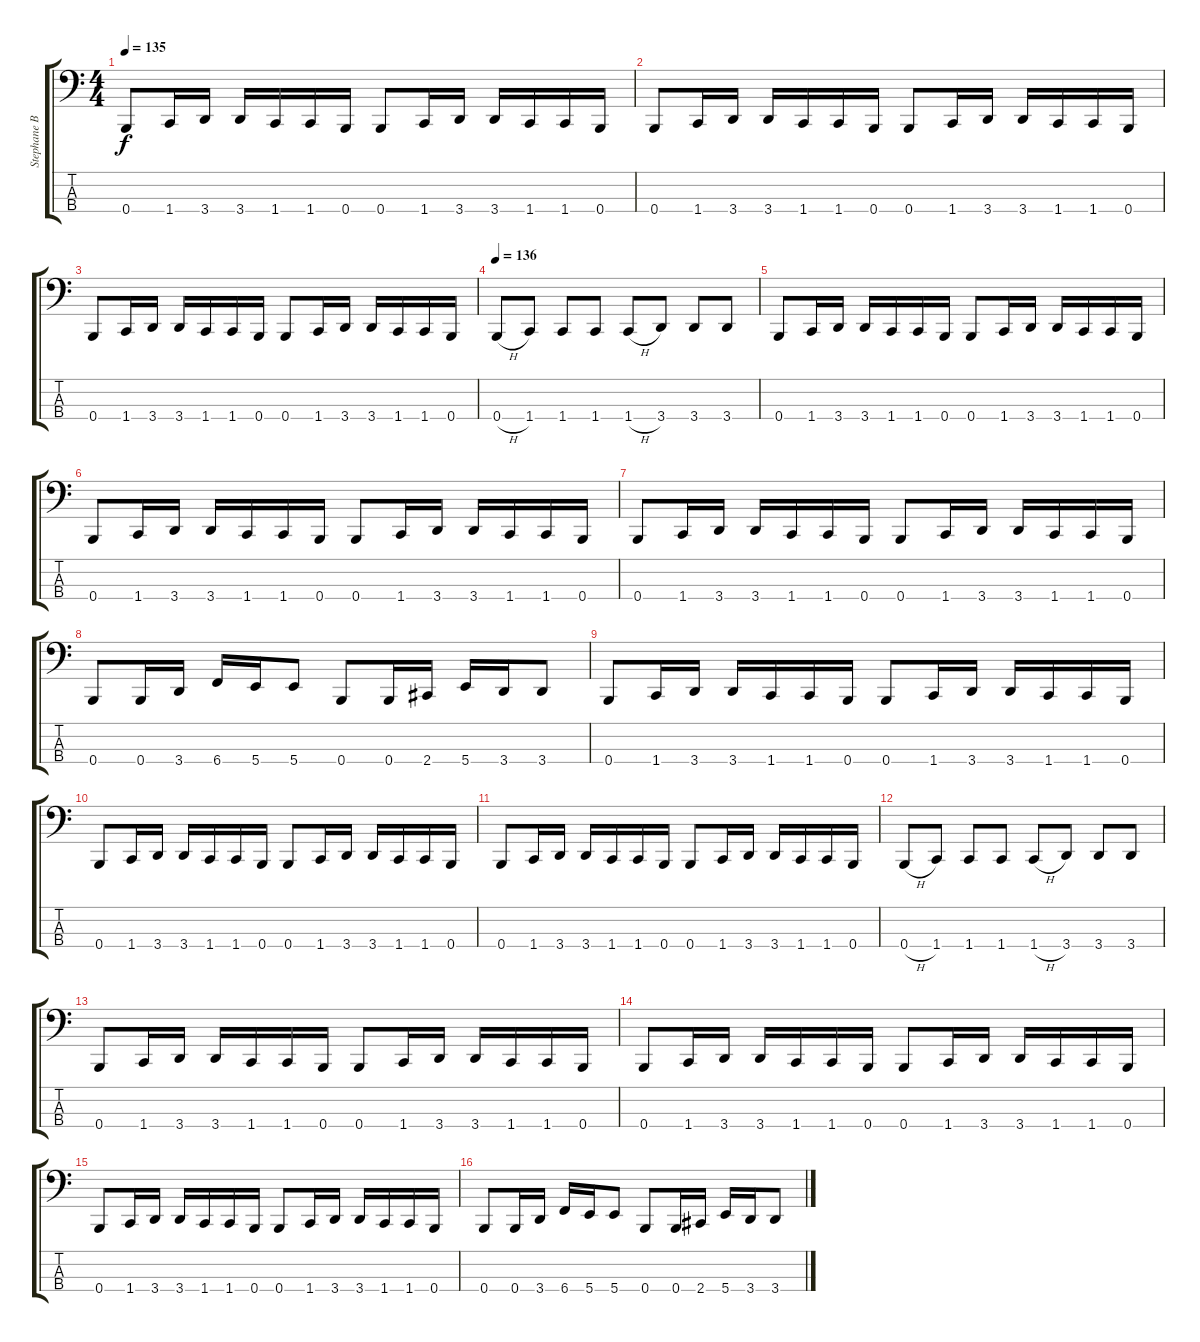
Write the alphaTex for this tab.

\track ("Stephane Barbe (Bass)" "Stephane B") {instrument electricbasspick}
\staff {score tabs}
\tuning (D2 A1 E1 B0) {hide}
\ts (4 4)
\tempo 135
\clef f4
\ks c
0.4.8{dy f} 1.4.16 3.4.16 3.4.16 1.4.16 1.4.16 0.4.16 0.4.8 1.4.16 3.4.16 3.4.16 1.4.16 1.4.16 0.4.16 |
0.4.8 1.4.16 3.4.16 3.4.16 1.4.16 1.4.16 0.4.16 0.4.8 1.4.16 3.4.16 3.4.16 1.4.16 1.4.16 0.4.16 |
0.4.8 1.4.16 3.4.16 3.4.16 1.4.16 1.4.16 0.4.16 0.4.8 1.4.16 3.4.16 3.4.16 1.4.16 1.4.16 0.4.16 |
\tempo 136
0.4{h}.8 1.4.8 1.4.8 1.4.8 1.4{h}.8 3.4.8 3.4.8 3.4.8 |
0.4.8 1.4.16 3.4.16 3.4.16 1.4.16 1.4.16 0.4.16 0.4.8 1.4.16 3.4.16 3.4.16 1.4.16 1.4.16 0.4.16 |
0.4.8 1.4.16 3.4.16 3.4.16 1.4.16 1.4.16 0.4.16 0.4.8 1.4.16 3.4.16 3.4.16 1.4.16 1.4.16 0.4.16 |
0.4.8 1.4.16 3.4.16 3.4.16 1.4.16 1.4.16 0.4.16 0.4.8 1.4.16 3.4.16 3.4.16 1.4.16 1.4.16 0.4.16 |
0.4.8 0.4.16 3.4.16 6.4.16 5.4.16 5.4.8 0.4.8 0.4.16 2.4.16 5.4.16 3.4.16 3.4.8 |
0.4.8 1.4.16 3.4.16 3.4.16 1.4.16 1.4.16 0.4.16 0.4.8 1.4.16 3.4.16 3.4.16 1.4.16 1.4.16 0.4.16 |
0.4.8 1.4.16 3.4.16 3.4.16 1.4.16 1.4.16 0.4.16 0.4.8 1.4.16 3.4.16 3.4.16 1.4.16 1.4.16 0.4.16 |
0.4.8 1.4.16 3.4.16 3.4.16 1.4.16 1.4.16 0.4.16 0.4.8 1.4.16 3.4.16 3.4.16 1.4.16 1.4.16 0.4.16 |
0.4{h}.8 1.4.8 1.4.8 1.4.8 1.4{h}.8 3.4.8 3.4.8 3.4.8 |
0.4.8 1.4.16 3.4.16 3.4.16 1.4.16 1.4.16 0.4.16 0.4.8 1.4.16 3.4.16 3.4.16 1.4.16 1.4.16 0.4.16 |
0.4.8 1.4.16 3.4.16 3.4.16 1.4.16 1.4.16 0.4.16 0.4.8 1.4.16 3.4.16 3.4.16 1.4.16 1.4.16 0.4.16 |
0.4.8 1.4.16 3.4.16 3.4.16 1.4.16 1.4.16 0.4.16 0.4.8 1.4.16 3.4.16 3.4.16 1.4.16 1.4.16 0.4.16 |
0.4.8 0.4.16 3.4.16 6.4.16 5.4.16 5.4.8 0.4.8 0.4.16 2.4.16 5.4.16 3.4.16 3.4.8
